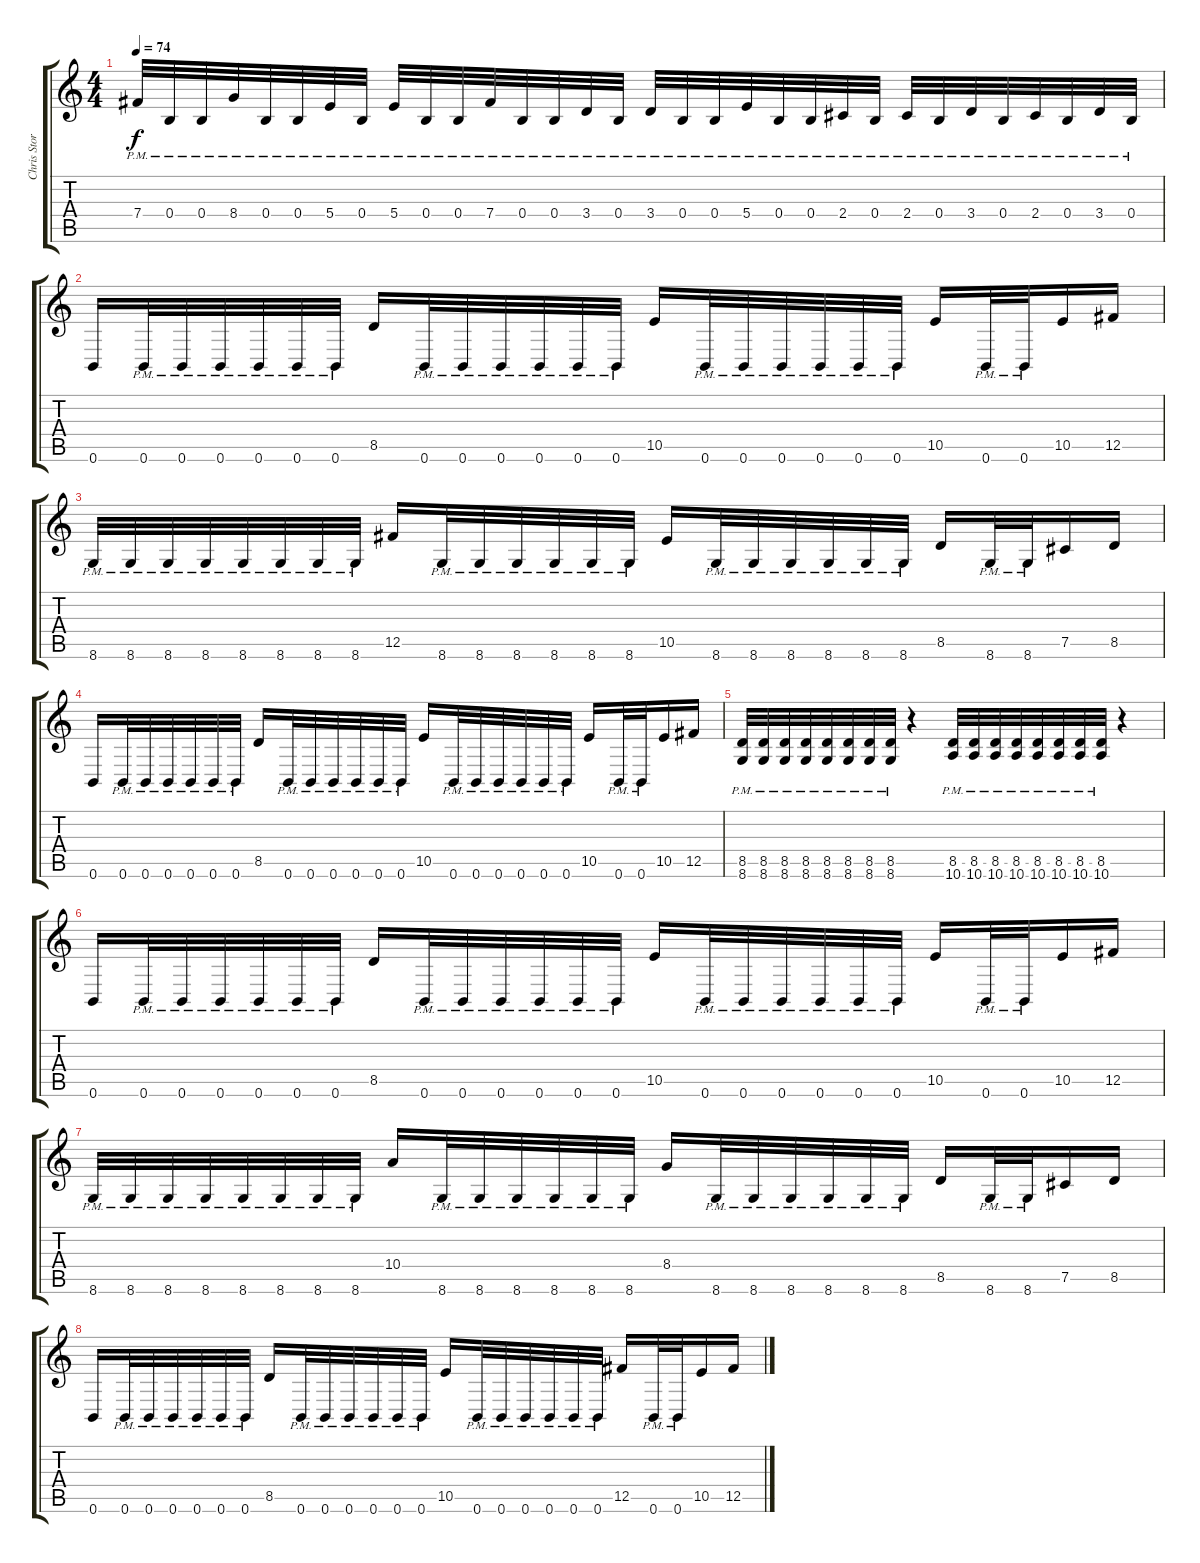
\track ("Chris Storey (Guitar)" "Chris Stor") {instrument distortionguitar}
\staff {score tabs}
\tuning (Db4 Ab3 E3 B2 Gb2 B1) {hide}
\ts (4 4)
\tempo 74
\clef g2
\ks c
7.4{pm}.32{dy f} 0.4{pm}.32 0.4{pm}.32 8.4{pm}.32 0.4{pm}.32 0.4{pm}.32 5.4{pm}.32 0.4{pm}.32 5.4{pm}.32 0.4{pm}.32 0.4{pm}.32 7.4{pm}.32 0.4{pm}.32 0.4{pm}.32 3.4{pm}.32 0.4{pm}.32 3.4{pm}.32 0.4{pm}.32 0.4{pm}.32 5.4{pm}.32 0.4{pm}.32 0.4{pm}.32 2.4{pm}.32 0.4{pm}.32 2.4{pm}.32 0.4{pm}.32 3.4{pm}.32 0.4{pm}.32 2.4{pm}.32 0.4{pm}.32 3.4{pm}.32 0.4{pm}.32 |
0.6.16 0.6{pm}.32 0.6{pm}.32 0.6{pm}.32 0.6{pm}.32 0.6{pm}.32 0.6{pm}.32 8.5.16 0.6{pm}.32 0.6{pm}.32 0.6{pm}.32 0.6{pm}.32 0.6{pm}.32 0.6{pm}.32 10.5.16 0.6{pm}.32 0.6{pm}.32 0.6{pm}.32 0.6{pm}.32 0.6{pm}.32 0.6{pm}.32 10.5.16 0.6{pm}.32 0.6{pm}.32 10.5.16 12.5.16 |
8.6{pm}.32 8.6{pm}.32 8.6{pm}.32 8.6{pm}.32 8.6{pm}.32 8.6{pm}.32 8.6{pm}.32 8.6{pm}.32 12.5.16 8.6{pm}.32 8.6{pm}.32 8.6{pm}.32 8.6{pm}.32 8.6{pm}.32 8.6{pm}.32 10.5.16 8.6{pm}.32 8.6{pm}.32 8.6{pm}.32 8.6{pm}.32 8.6{pm}.32 8.6{pm}.32 8.5.16 8.6{pm}.32 8.6{pm}.32 7.5.16 8.5.16 |
0.6.16 0.6{pm}.32 0.6{pm}.32 0.6{pm}.32 0.6{pm}.32 0.6{pm}.32 0.6{pm}.32 8.5.16 0.6{pm}.32 0.6{pm}.32 0.6{pm}.32 0.6{pm}.32 0.6{pm}.32 0.6{pm}.32 10.5.16 0.6{pm}.32 0.6{pm}.32 0.6{pm}.32 0.6{pm}.32 0.6{pm}.32 0.6{pm}.32 10.5.16 0.6{pm}.32 0.6{pm}.32 10.5.16 12.5.16 |
(8.5{pm} 8.6{pm}).32 (8.5{pm} 8.6{pm}).32 (8.5{pm} 8.6{pm}).32 (8.5{pm} 8.6{pm}).32 (8.5{pm} 8.6{pm}).32 (8.5{pm} 8.6{pm}).32 (8.5{pm} 8.6{pm}).32 (8.5{pm} 8.6{pm}).32 r.4 (8.5{pm} 10.6{pm}).32 (8.5{pm} 10.6{pm}).32 (8.5{pm} 10.6{pm}).32 (8.5{pm} 10.6{pm}).32 (8.5{pm} 10.6{pm}).32 (8.5{pm} 10.6{pm}).32 (8.5{pm} 10.6{pm}).32 (8.5{pm} 10.6{pm}).32 r.4 |
0.6.16 0.6{pm}.32 0.6{pm}.32 0.6{pm}.32 0.6{pm}.32 0.6{pm}.32 0.6{pm}.32 8.5.16 0.6{pm}.32 0.6{pm}.32 0.6{pm}.32 0.6{pm}.32 0.6{pm}.32 0.6{pm}.32 10.5.16 0.6{pm}.32 0.6{pm}.32 0.6{pm}.32 0.6{pm}.32 0.6{pm}.32 0.6{pm}.32 10.5.16 0.6{pm}.32 0.6{pm}.32 10.5.16 12.5.16 |
8.6{pm}.32 8.6{pm}.32 8.6{pm}.32 8.6{pm}.32 8.6{pm}.32 8.6{pm}.32 8.6{pm}.32 8.6{pm}.32 10.4.16 8.6{pm}.32 8.6{pm}.32 8.6{pm}.32 8.6{pm}.32 8.6{pm}.32 8.6{pm}.32 8.4.16 8.6{pm}.32 8.6{pm}.32 8.6{pm}.32 8.6{pm}.32 8.6{pm}.32 8.6{pm}.32 8.5.16 8.6{pm}.32 8.6{pm}.32 7.5.16 8.5.16 |
0.6.16 0.6{pm}.32 0.6{pm}.32 0.6{pm}.32 0.6{pm}.32 0.6{pm}.32 0.6{pm}.32 8.5.16 0.6{pm}.32 0.6{pm}.32 0.6{pm}.32 0.6{pm}.32 0.6{pm}.32 0.6{pm}.32 10.5.16 0.6{pm}.32 0.6{pm}.32 0.6{pm}.32 0.6{pm}.32 0.6{pm}.32 0.6{pm}.32 12.5.16 0.6{pm}.32 0.6{pm}.32 10.5.16 12.5.16
